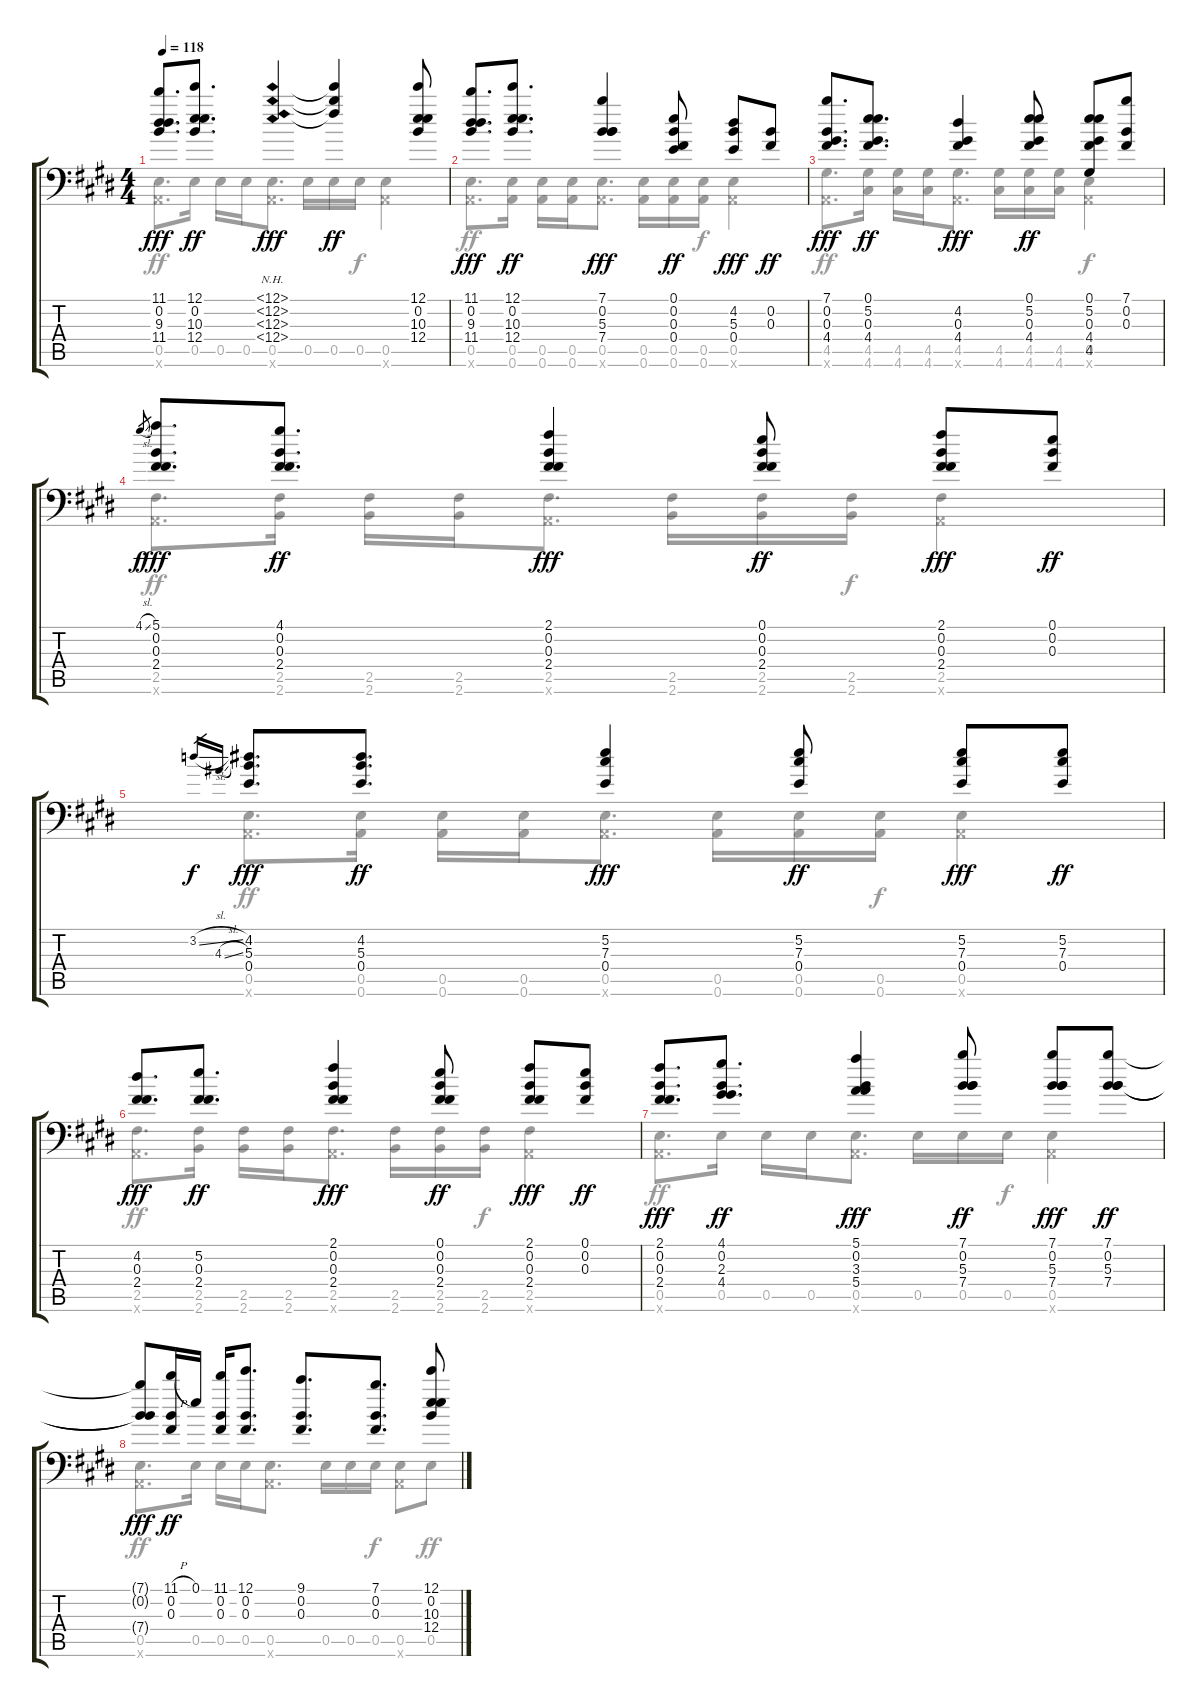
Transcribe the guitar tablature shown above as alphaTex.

\track "" {instrument acousticguitarsteel}
\staff {score tabs}
\tuning (E4 B3 Gb3 E3 E2 A1) {hide}
\voice
\ts (4 4)
\tempo 118
\clef f4
\ks e
(11.1 0.2 9.3 11.4).8{d dy fff} (12.1 0.2 10.3 12.4).8{d dy ff} (12.1{nh} 12.2{nh} 12.3{nh} 12.4{nh}).4{dy fff} (12.1{t} 12.2{t} 12.3{t}).4{dy ff} (12.1 0.2 10.3 12.4).8 |
(11.1 0.2 9.3 11.4).8{d dy fff} (12.1 0.2 10.3 12.4).8{d dy ff} (7.1 0.2 5.3 7.4).4{dy fff} (0.1 0.2 0.3 0.4).8{dy ff} (4.2 5.3 0.4).8{dy fff} (0.2 0.3).8{dy ff} |
(7.1 0.2 0.3 4.4).8{d dy fff} (0.1 5.2 0.3 4.4).8{d dy ff} (4.2 0.3 4.4).4{dy fff} (0.1 5.2 0.3 4.4).8{dy ff} (0.1 5.2 0.3 4.4 4.5).8 (7.1 0.2 0.3).8 |
4.1{sl}.8{gr dy f} (5.1 0.2 0.3 2.4).8{d dy fff} (4.1 0.2 0.3 2.4).8{d dy ff} (2.1 0.2 0.3 2.4).4{dy fff} (0.1 0.2 0.3 2.4).8{dy ff} (2.1 0.2 0.3 2.4).8{dy fff} (0.1 0.2 0.3).8{dy ff} |
3.2{sl}.16{gr dy f} 4.3{sl}.16{gr} (4.2 5.3 0.4).8{d dy fff} (4.2 5.3 0.4).8{d dy ff} (5.2 7.3 0.4).4{dy fff} (5.2 7.3 0.4).8{dy ff} (5.2 7.3 0.4).8{dy fff} (5.2 7.3 0.4).8{dy ff} |
(4.2 0.3 2.4).8{d dy fff} (5.2 0.3 2.4).8{d dy ff} (2.1 0.2 0.3 2.4).4{dy fff} (0.1 0.2 0.3 2.4).8{dy ff} (2.1 0.2 0.3 2.4).8{dy fff} (0.1 0.2 0.3).8{dy ff} |
(2.1 0.2 0.3 2.4).8{d dy fff} (4.1 0.2 2.3 4.4).8{d dy ff} (5.1 0.2 3.3 5.4).4{dy fff} (7.1 0.2 5.3 7.4).8{dy ff} (7.1 0.2 5.3 7.4).8{dy fff} (7.1 0.2 5.3 7.4).8{dy ff} |
(7.1{t} 0.2{t} 7.4{t}).8{dy fff} (11.1{h} 0.2 0.3).16{dy ff} 0.1.16 (11.1 0.2 0.3).16 (12.1 0.2 0.3).8{d} (9.1 0.2 0.3).8{d} (7.1 0.2 0.3).8{d} (12.1 0.2 10.3 12.4).8
\voice
\clef f4
\ottava regular
\simile none
\ks e
(0.5 0.6{x}).8{d dy ff} 0.5.16 0.5.16 0.5.16 (0.5 0.6{x}).8{d} 0.5.16 0.5.16 0.5.16{dy f} (0.5 0.6{x}).4 |
(0.5 0.6{x}).8{d dy ff} (0.5 0.6).16 (0.5 0.6).16 (0.5 0.6).16 (0.5 0.6{x}).8{d} (0.5 0.6).16 (0.5 0.6).16 (0.5 0.6).16{dy f} (0.5 0.6{x}).4 |
(4.5 0.6{x}).8{d dy ff} (4.5 4.6).16 (4.5 4.6).16 (4.5 4.6).16 (4.5 0.6{x}).8{d} (4.5 4.6).16 (4.5 4.6).16 (4.5 4.6).16 (0.5 0.6{x}).4{dy f} |
(2.5 0.6{x}).8{d dy ff} (2.5 2.6).16 (2.5 2.6).16 (2.5 2.6).16 (2.5 0.6{x}).8{d} (2.5 2.6).16 (2.5 2.6).16 (2.5 2.6).16{dy f} (2.5 0.6{x}).4 |
(0.5 0.6{x}).8{d dy ff} (0.5 0.6).16 (0.5 0.6).16 (0.5 0.6).16 (0.5 0.6{x}).8{d} (0.5 0.6).16 (0.5 0.6).16 (0.5 0.6).16{dy f} (0.5 0.6{x}).4 |
(2.5 0.6{x}).8{d dy ff} (2.5 2.6).16 (2.5 2.6).16 (2.5 2.6).16 (2.5 0.6{x}).8{d} (2.5 2.6).16 (2.5 2.6).16 (2.5 2.6).16{dy f} (2.5 0.6{x}).4 |
(0.5 0.6{x}).8{d dy ff} 0.5.16 0.5.16 0.5.16 (0.5 0.6{x}).8{d} 0.5.16 0.5.16 0.5.16{dy f} (0.5 0.6{x}).4 |
(0.5 0.6{x}).8{d dy ff} 0.5.16 0.5.16 0.5.16 (0.5 0.6{x}).8{d} 0.5.16 0.5.16 0.5.16{dy f} (0.5 0.6{x}).8 0.5.8{dy ff}
